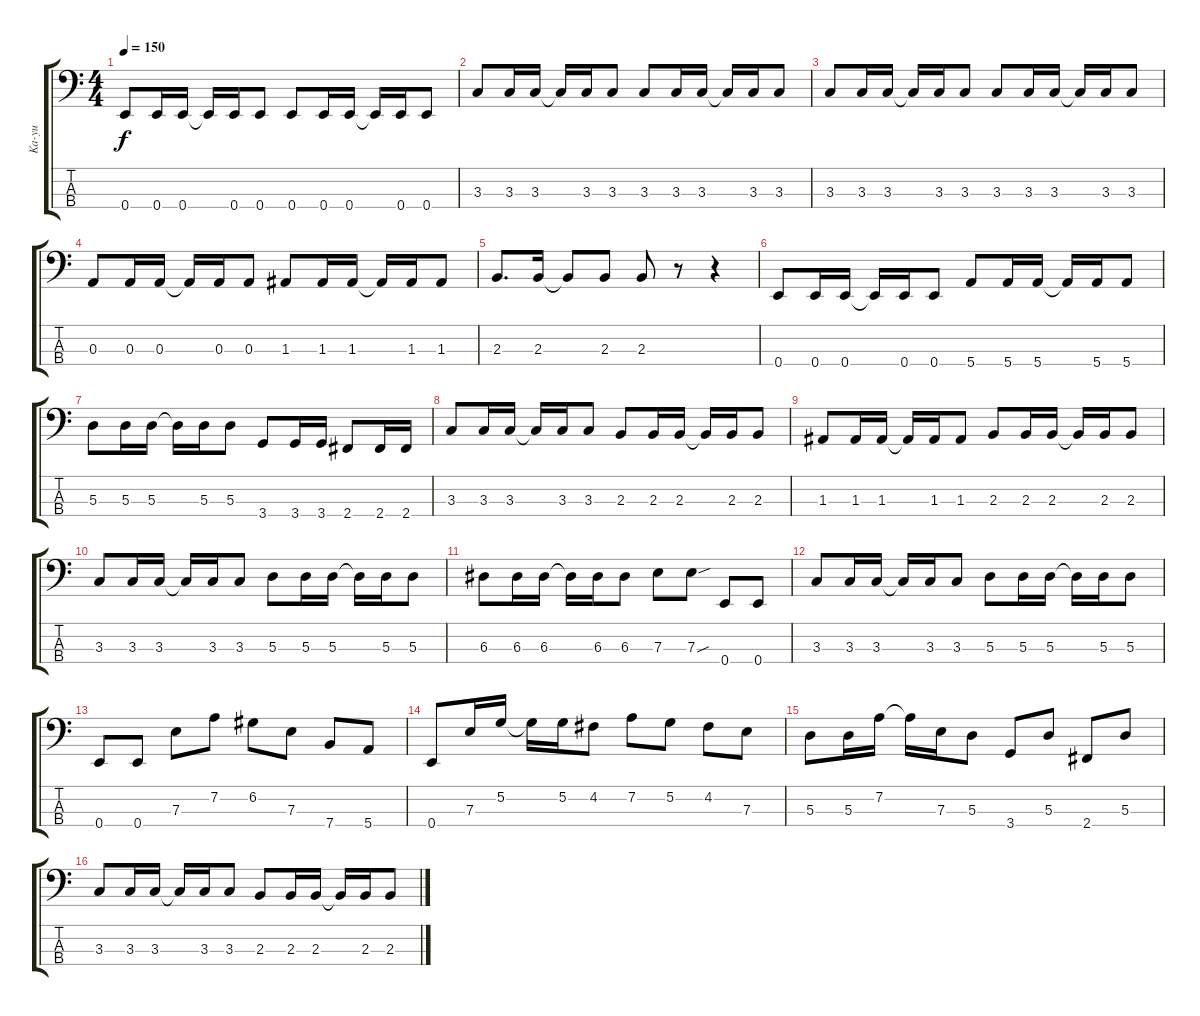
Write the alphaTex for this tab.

\track ("Ka-yu" "Ka-yu") {instrument electricbassfinger}
\staff {score tabs}
\tuning (G2 D2 A1 E1) {hide}
\ts (4 4)
\tempo 150
\clef f4
\ks c
0.4.8{dy f} 0.4.16 0.4.16 0.4{t}.16 0.4.16 0.4.8 0.4.8 0.4.16 0.4.16 0.4{t}.16 0.4.16 0.4.8 |
3.3.8 3.3.16 3.3.16 3.3{t}.16 3.3.16 3.3.8 3.3.8 3.3.16 3.3.16 3.3{t}.16 3.3.16 3.3.8 |
3.3.8 3.3.16 3.3.16 3.3{t}.16 3.3.16 3.3.8 3.3.8 3.3.16 3.3.16 3.3{t}.16 3.3.16 3.3.8 |
0.3.8 0.3.16 0.3.16 0.3{t}.16 0.3.16 0.3.8 1.3.8 1.3.16 1.3.16 1.3{t}.16 1.3.16 1.3.8 |
2.3.8{d} 2.3.16 2.3{t}.8 2.3.8 2.3.8 r.8 r.4 |
0.4.8 0.4.16 0.4.16 0.4{t}.16 0.4.16 0.4.8 5.4.8 5.4.16 5.4.16 5.4{t}.16 5.4.16 5.4.8 |
5.3.8 5.3.16 5.3.16 5.3{t}.16 5.3.16 5.3.8 3.4.8 3.4.16 3.4.16 2.4.8 2.4.16 2.4.16 |
3.3.8 3.3.16 3.3.16 3.3{t}.16 3.3.16 3.3.8 2.3.8 2.3.16 2.3.16 2.3{t}.16 2.3.16 2.3.8 |
1.3.8 1.3.16 1.3.16 1.3{t}.16 1.3.16 1.3.8 2.3.8 2.3.16 2.3.16 2.3{t}.16 2.3.16 2.3.8 |
3.3.8 3.3.16 3.3.16 3.3{t}.16 3.3.16 3.3.8 5.3.8 5.3.16 5.3.16 5.3{t}.16 5.3.16 5.3.8 |
6.3.8 6.3.16 6.3.16 6.3{t}.16 6.3.16 6.3.8 7.3.8 7.3{sou}.8 0.4.8 0.4.8 |
3.3.8 3.3.16 3.3.16 3.3{t}.16 3.3.16 3.3.8 5.3.8 5.3.16 5.3.16 5.3{t}.16 5.3.16 5.3.8 |
0.4.8 0.4.8 7.3.8 7.2.8 6.2.8 7.3.8 7.4.8 5.4.8 |
0.4.8 7.3.16 5.2.16 5.2{t}.16 5.2.16 4.2.8 7.2.8 5.2.8 4.2.8 7.3.8 |
5.3.8 5.3.16 7.2.16 7.2{t}.16 7.3.16 5.3.8 3.4.8 5.3.8 2.4.8 5.3.8 |
3.3.8 3.3.16 3.3.16 3.3{t}.16 3.3.16 3.3.8 2.3.8 2.3.16 2.3.16 2.3{t}.16 2.3.16 2.3.8
